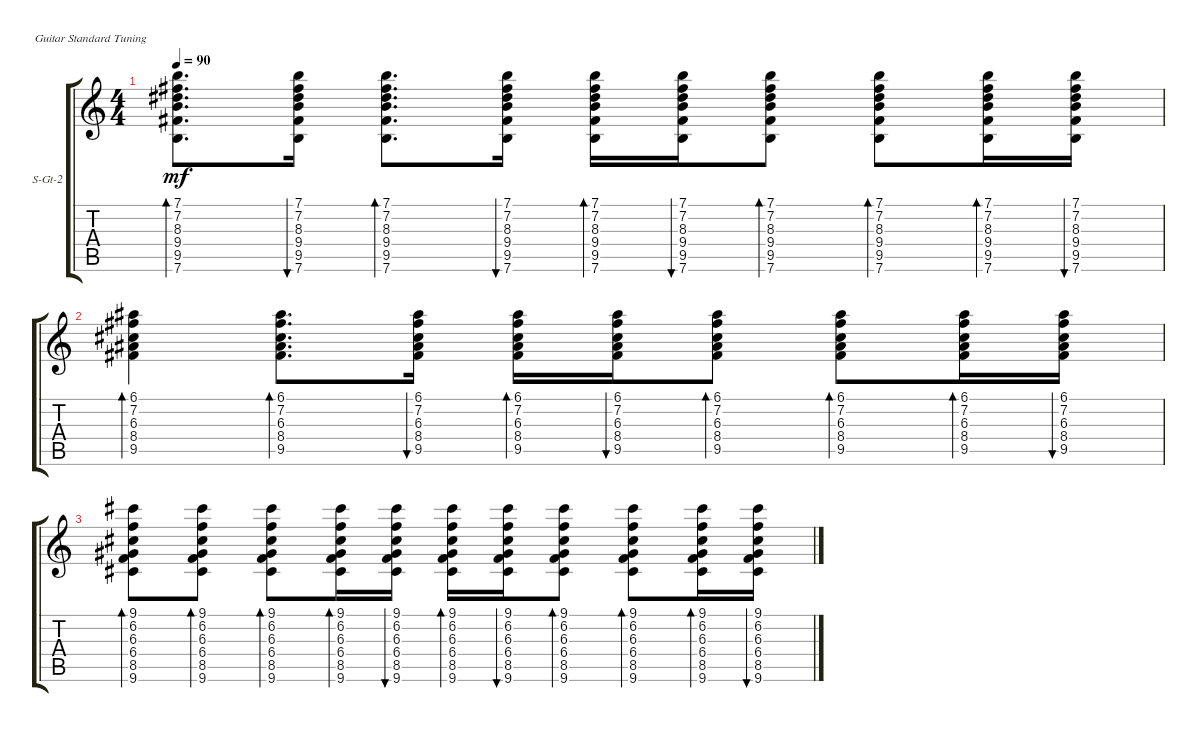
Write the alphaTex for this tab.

\defaultSystemsLayout 4
\bracketExtendMode groupsimilarinstruments
\firstSystemTrackNameOrientation horizontal
\otherSystemsTrackNameOrientation horizontal
\track ("Steel Guitar 2" "S-Gt-2") {instrument acousticguitarsteel}
\staff {score tabs}
\tuning (E4 B3 G3 D3 A2 E2)
\ts (4 4)
\tempo 90
\clef g2
\scale
0.333333
\ks c
(7.6 9.5 9.4 8.3 7.2 7.1).8{d bd 51 dy mf} (7.1 7.2 8.3 9.4 9.5 7.6).16{bu 33} (7.6 9.5 9.4 8.3 7.2 7.1).8{d bd 49} (7.6 9.5 9.4 8.3 7.2 7.1).16{bu 48} (7.6 9.5 9.4 8.3 7.2 7.1).16{bd 48} (7.6 9.5 9.4 8.3 7.2 7.1).16{bu 48} (7.6 9.5 9.4 8.3 7.2 7.1).8{bd 47} (7.6 9.5 9.4 8.3 7.2 7.1).8{bd 46} (7.6 9.5 9.4 8.3 7.2 7.1).16{bd 45} (7.6 9.5 9.4 8.3 7.2 7.1).16{bu 45} |
(9.5 8.4 6.3 7.2 6.1).4{bd 45} (9.5 8.4 6.3 7.2 6.1).8{d bd 43} (9.5 8.4 6.3 7.2 6.1).16{bu 42} (9.5 8.4 6.3 7.2 6.1).16{bd 42} (9.5 8.4 6.3 7.2 6.1).16{bu 42} (9.5 8.4 6.3 7.2 6.1).8{bd 41} (9.5 8.4 6.3 7.2 6.1).8{bd 40} (9.5 8.4 6.3 7.2 6.1).16{bd 39} (9.5 8.4 6.3 7.2 6.1).16{bu 39} |
(9.6 8.5 6.4 6.3 6.2 9.1).8{bd 32} (9.6 8.5 6.4 6.3 6.2 9.1).8{bd 31} (9.6 8.5 6.4 6.3 6.2 9.1).8{bd 30} (9.6 8.5 6.4 6.3 6.2 9.1).16{bd 30} (9.6 8.5 6.4 6.3 6.2 9.1).16{bu 30} (9.6 8.5 6.4 6.3 6.2 9.1).16{bd 30} (9.6 8.5 6.4 6.3 6.2 9.1).16{bu 30} (9.6 8.5 6.4 6.3 6.2 9.1).8{bd 30} (9.6 8.5 6.4 6.3 6.2 9.1).8{bd 30} (9.6 8.5 6.4 6.3 6.2 9.1).16{bd 30} (9.6 8.5 6.4 6.3 6.2 9.1).16{bu 30}
